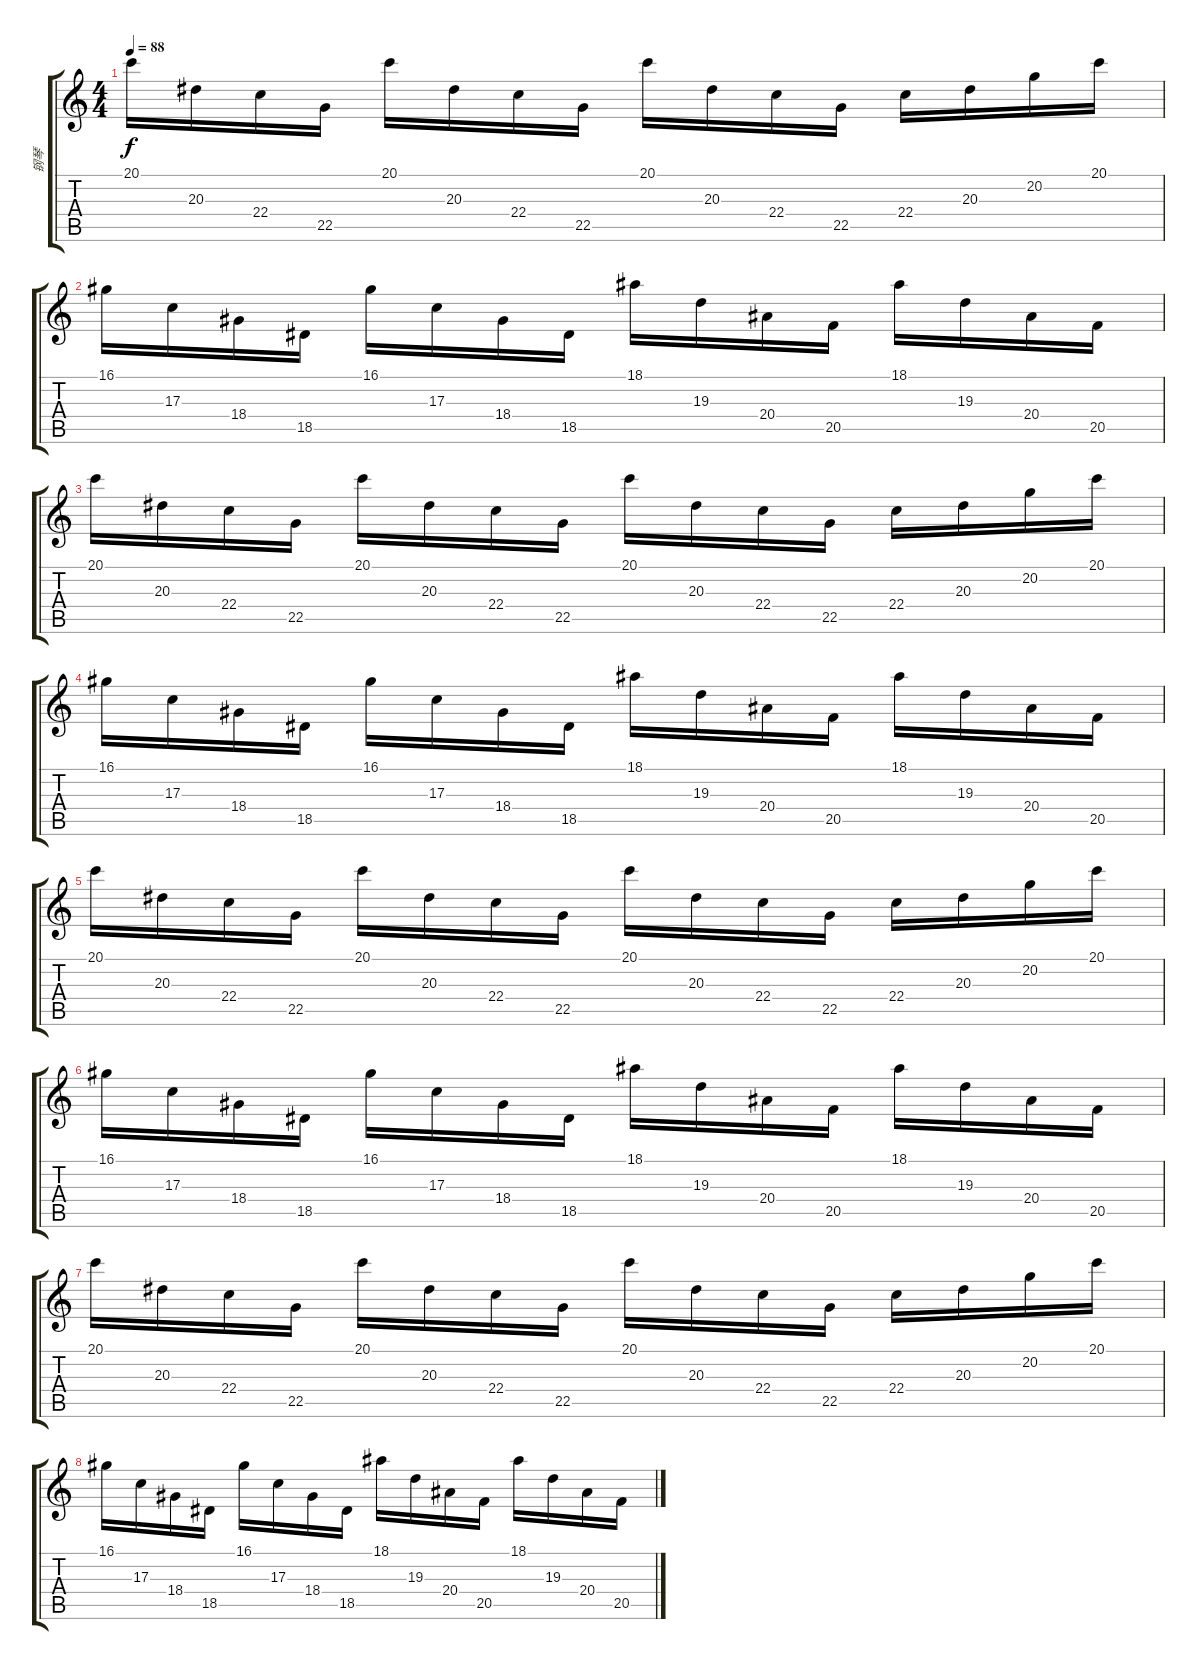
\track ("钢琴" "钢琴") {instrument acousticgrandpiano}
\staff {score tabs}
\tuning (E4 B3 G3 D3 A2 E2) {hide}
\ts (4 4)
\tempo 88
\clef g2
\ks c
20.1.16{dy f} 20.3.16 22.4.16 22.5.16 20.1.16 20.3.16 22.4.16 22.5.16 20.1.16 20.3.16 22.4.16 22.5.16 22.4.16 20.3.16 20.2.16 20.1.16 |
16.1.16 17.3.16 18.4.16 18.5.16 16.1.16 17.3.16 18.4.16 18.5.16 18.1.16 19.3.16 20.4.16 20.5.16 18.1.16 19.3.16 20.4.16 20.5.16 |
20.1.16 20.3.16 22.4.16 22.5.16 20.1.16 20.3.16 22.4.16 22.5.16 20.1.16 20.3.16 22.4.16 22.5.16 22.4.16 20.3.16 20.2.16 20.1.16 |
16.1.16 17.3.16 18.4.16 18.5.16 16.1.16 17.3.16 18.4.16 18.5.16 18.1.16 19.3.16 20.4.16 20.5.16 18.1.16 19.3.16 20.4.16 20.5.16 |
20.1.16 20.3.16 22.4.16 22.5.16 20.1.16 20.3.16 22.4.16 22.5.16 20.1.16 20.3.16 22.4.16 22.5.16 22.4.16 20.3.16 20.2.16 20.1.16 |
16.1.16 17.3.16 18.4.16 18.5.16 16.1.16 17.3.16 18.4.16 18.5.16 18.1.16 19.3.16 20.4.16 20.5.16 18.1.16 19.3.16 20.4.16 20.5.16 |
20.1.16 20.3.16 22.4.16 22.5.16 20.1.16 20.3.16 22.4.16 22.5.16 20.1.16 20.3.16 22.4.16 22.5.16 22.4.16 20.3.16 20.2.16 20.1.16 |
16.1.16 17.3.16 18.4.16 18.5.16 16.1.16 17.3.16 18.4.16 18.5.16 18.1.16 19.3.16 20.4.16 20.5.16 18.1.16 19.3.16 20.4.16 20.5.16
